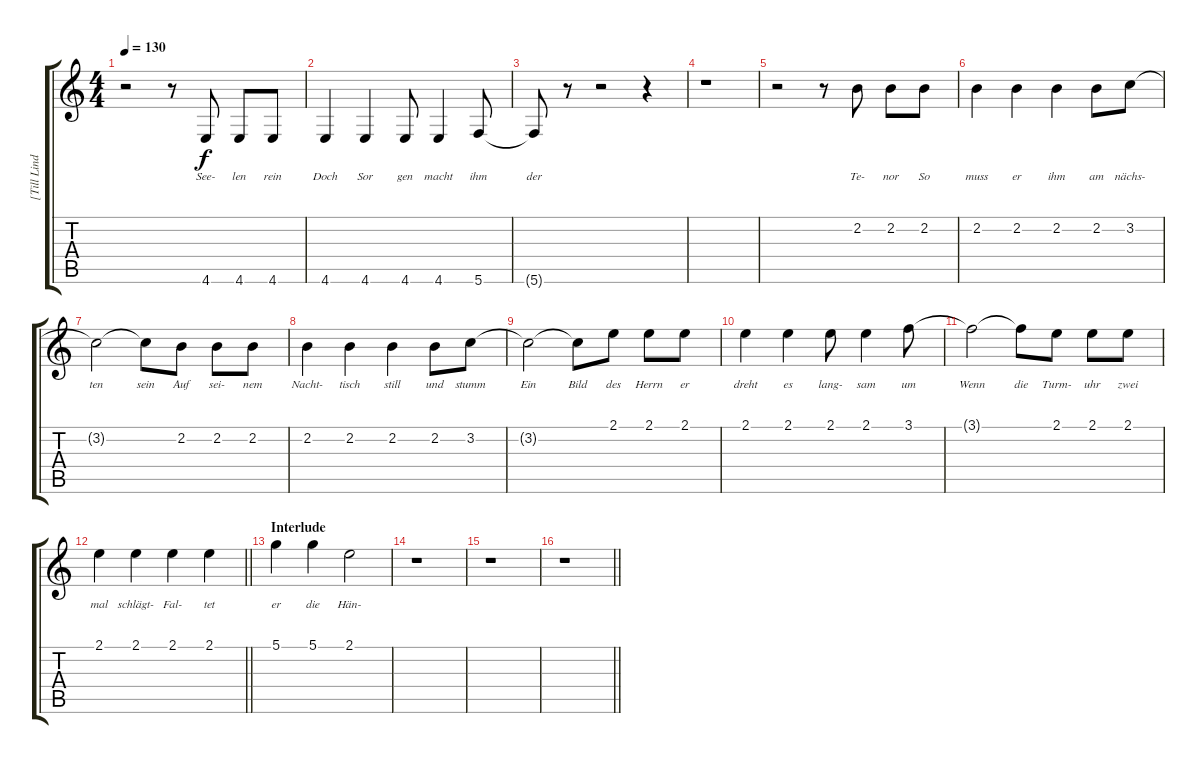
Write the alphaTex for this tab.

\track ("[Till Lindemann]  Singing" "[Till Lind") {instrument electricguitarclean}
\staff {score tabs}
\tuning (D4 A3 F3 C3 G2 C2) {hide}
\ts (4 4)
\tempo 130
\clef g2
\ks c
r.2{dy f} r.8 4.6.8{lyrics (0 "See-") lyrics (1 "") lyrics (2 "") lyrics (3 "") lyrics (4 "")} 4.6.8{lyrics (0 "len") lyrics (1 "") lyrics (2 "") lyrics (3 "") lyrics (4 "")} 4.6.8{lyrics (0 "rein") lyrics (1 "") lyrics (2 "") lyrics (3 "") lyrics (4 "")} |
4.6.4{lyrics (0 "Doch") lyrics (1 "") lyrics (2 "") lyrics (3 "") lyrics (4 "")} 4.6.4{lyrics (0 "Sor") lyrics (1 "") lyrics (2 "") lyrics (3 "") lyrics (4 "")} 4.6.8{lyrics (0 "gen") lyrics (1 "") lyrics (2 "") lyrics (3 "") lyrics (4 "")} 4.6.4{lyrics (0 "macht") lyrics (1 "") lyrics (2 "") lyrics (3 "") lyrics (4 "")} 5.6.8{lyrics (0 "ihm") lyrics (1 "") lyrics (2 "") lyrics (3 "") lyrics (4 "")} |
5.6{t}.8{lyrics (0 "der") lyrics (1 "") lyrics (2 "") lyrics (3 "") lyrics (4 "")} r.8 r.2 r.4 |
r.1 |
r.2 r.8 2.2.8{lyrics (0 "Te-") lyrics (1 "") lyrics (2 "") lyrics (3 "") lyrics (4 "")} 2.2.8{lyrics (0 "nor") lyrics (1 "") lyrics (2 "") lyrics (3 "") lyrics (4 "")} 2.2.8{lyrics (0 "So") lyrics (1 "") lyrics (2 "") lyrics (3 "") lyrics (4 "")} |
2.2.4{lyrics (0 "muss") lyrics (1 "") lyrics (2 "") lyrics (3 "") lyrics (4 "")} 2.2.4{lyrics (0 "er") lyrics (1 "") lyrics (2 "") lyrics (3 "") lyrics (4 "")} 2.2.4{lyrics (0 "ihm") lyrics (1 "") lyrics (2 "") lyrics (3 "") lyrics (4 "")} 2.2.8{lyrics (0 "am") lyrics (1 "") lyrics (2 "") lyrics (3 "") lyrics (4 "")} 3.2.8{lyrics (0 "nächs-") lyrics (1 "") lyrics (2 "") lyrics (3 "") lyrics (4 "")} |
3.2{t}.2{lyrics (0 "ten") lyrics (1 "") lyrics (2 "") lyrics (3 "") lyrics (4 "")} 3.2{t}.8{lyrics (0 "sein") lyrics (1 "") lyrics (2 "") lyrics (3 "") lyrics (4 "")} 2.2.8{lyrics (0 "Auf") lyrics (1 "") lyrics (2 "") lyrics (3 "") lyrics (4 "")} 2.2.8{lyrics (0 "sei-") lyrics (1 "") lyrics (2 "") lyrics (3 "") lyrics (4 "")} 2.2.8{lyrics (0 "nem") lyrics (1 "") lyrics (2 "") lyrics (3 "") lyrics (4 "")} |
2.2.4{lyrics (0 "Nacht-") lyrics (1 "") lyrics (2 "") lyrics (3 "") lyrics (4 "")} 2.2.4{lyrics (0 "tisch") lyrics (1 "") lyrics (2 "") lyrics (3 "") lyrics (4 "")} 2.2.4{lyrics (0 "still") lyrics (1 "") lyrics (2 "") lyrics (3 "") lyrics (4 "")} 2.2.8{lyrics (0 "und") lyrics (1 "") lyrics (2 "") lyrics (3 "") lyrics (4 "")} 3.2.8{lyrics (0 "stumm") lyrics (1 "") lyrics (2 "") lyrics (3 "") lyrics (4 "")} |
3.2{t}.2{lyrics (0 "Ein") lyrics (1 "") lyrics (2 "") lyrics (3 "") lyrics (4 "")} 3.2{t}.8{lyrics (0 "Bild") lyrics (1 "") lyrics (2 "") lyrics (3 "") lyrics (4 "")} 2.1.8{lyrics (0 "des") lyrics (1 "") lyrics (2 "") lyrics (3 "") lyrics (4 "")} 2.1.8{lyrics (0 "Herrn") lyrics (1 "") lyrics (2 "") lyrics (3 "") lyrics (4 "")} 2.1.8{lyrics (0 "er") lyrics (1 "") lyrics (2 "") lyrics (3 "") lyrics (4 "")} |
2.1.4{lyrics (0 "dreht") lyrics (1 "") lyrics (2 "") lyrics (3 "") lyrics (4 "")} 2.1.4{lyrics (0 "es") lyrics (1 "") lyrics (2 "") lyrics (3 "") lyrics (4 "")} 2.1.8{lyrics (0 "lang-") lyrics (1 "") lyrics (2 "") lyrics (3 "") lyrics (4 "")} 2.1.4{lyrics (0 "sam") lyrics (1 "") lyrics (2 "") lyrics (3 "") lyrics (4 "")} 3.1.8{lyrics (0 "um") lyrics (1 "") lyrics (2 "") lyrics (3 "") lyrics (4 "")} |
3.1{t}.2{lyrics (0 "Wenn") lyrics (1 "") lyrics (2 "") lyrics (3 "") lyrics (4 "")} 3.1{t}.8{lyrics (0 "die") lyrics (1 "") lyrics (2 "") lyrics (3 "") lyrics (4 "")} 2.1.8{lyrics (0 "Turm-") lyrics (1 "") lyrics (2 "") lyrics (3 "") lyrics (4 "")} 2.1.8{lyrics (0 "uhr") lyrics (1 "") lyrics (2 "") lyrics (3 "") lyrics (4 "")} 2.1.8{lyrics (0 "zwei") lyrics (1 "") lyrics (2 "") lyrics (3 "") lyrics (4 "")} |
\barLineRight lightlight
2.1.4{lyrics (0 "mal") lyrics (1 "") lyrics (2 "") lyrics (3 "") lyrics (4 "")} 2.1.4{lyrics (0 "schlägt-") lyrics (1 "") lyrics (2 "") lyrics (3 "") lyrics (4 "")} 2.1.4{lyrics (0 "Fal-") lyrics (1 "") lyrics (2 "") lyrics (3 "") lyrics (4 "")} 2.1.4{lyrics (0 "tet") lyrics (1 "") lyrics (2 "") lyrics (3 "") lyrics (4 "")} |
\section ("" "Interlude")
5.1.4{lyrics (0 "er") lyrics (1 "") lyrics (2 "") lyrics (3 "") lyrics (4 "")} 5.1.4{lyrics (0 "die") lyrics (1 "") lyrics (2 "") lyrics (3 "") lyrics (4 "")} 2.1.2{lyrics (0 "Hän-") lyrics (1 "") lyrics (2 "") lyrics (3 "") lyrics (4 "")} |
r.1 |
r.1 |
\barLineRight lightlight
r.1
